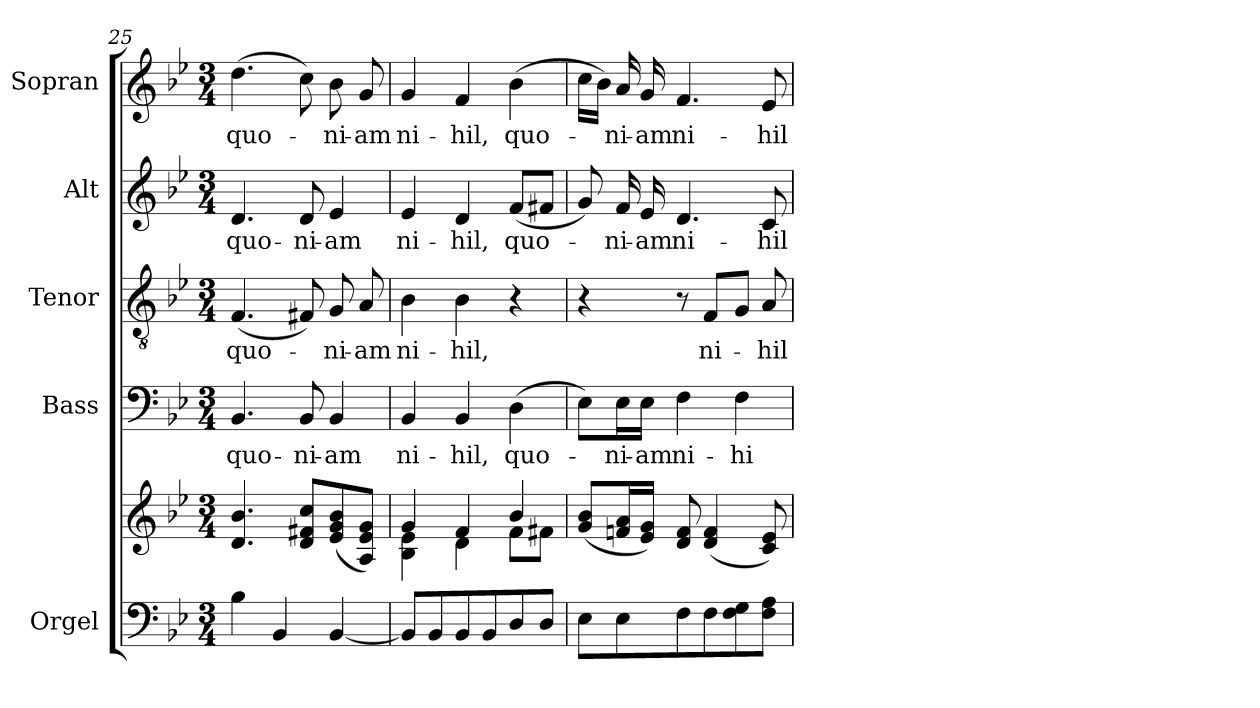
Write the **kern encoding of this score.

**kern	**kern	**kern	**text	**kern	**text	**kern	**text	**kern	**text
*part5	*part5	*part4	*part4	*part3	*part3	*part2	*part2	*part1	*part1
*staff6	*staff5	*staff4	*staff4	*staff3	*staff3	*staff2	*staff2	*staff1	*staff1
*I"Orgel	*	*I"Bass	*	*I"Tenor	*	*I"Alt	*	*I"Sopran	*
*I'Org.	*	*I'B.	*	*I'T.	*	*I'A.	*	*I'S.	*
*clefF4	*clefG2	*clefF4	*	*clefGv2	*	*clefG2	*	*clefG2	*
*k[b-e-]	*k[b-e-]	*k[b-e-]	*	*k[b-e-]	*	*k[b-e-]	*	*k[b-e-]	*
*B-:	*B-:	*B-:	*	*B-:	*	*B-:	*	*B-:	*
*M3/4	*M3/4	*M3/4	*	*M3/4	*	*M3/4	*	*M3/4	*
=25	=25	=25	=25	=25	=25	=25	=25	=25	=25
!	!	!	!LO:LY:b	!	!LO:LY:b	!	!LO:LY:b	!	!LO:LY:b
4B-\	4.d/ 4.b-/	4.BB-/	quo-	(<4.F/	quo-	4.d/	quo-	(>4.dd\	quo-
4BB-/	.	.	.	.	.	.	.	.	.
!	!	!	!LO:LY:b	!	!	!	!LO:LY:b	!	!
.	8d/ 8f#X/ 8cc/L	8BB-/	-ni-	8F#X/)	.	8d/	-ni-	8cc\)	.
!	!	!	!LO:LY:b	!	!LO:LY:b	!	!LO:LY:b	!	!LO:LY:b
[4BB-/	(<8e-/ 8g/ 8b-/	4BB-/	-am	8G/	-ni-	4e-/	-am	8b-\	-ni-
!	!	!	!	!	!LO:LY:b	!	!	!	!LO:LY:b
.	8A/ 8e-/ 8g/J)	.	.	8A/	-am	.	.	8g/	-am
=26	=26	=26	=26	=26	=26	=26	=26	=26	=26
*	*^	*	*	*	*	*	*	*	*
!	!	!	!	!LO:LY:b	!	!LO:LY:b	!	!LO:LY:b	!	!LO:LY:b
8BB-/L]	4g/	4B-\ 4e-\	4BB-/	ni-	4B-\	ni-	4e-/	ni-	4g/	ni-
8BB-/	.	.	.	.	.	.	.	.	.	.
!	!	!	!	!LO:LY:b	!	!LO:LY:b	!	!LO:LY:b	!	!LO:LY:b
8BB-/	4f/	4d\	4BB-/	-hil,	4B-\	-hil,	4d/	-hil,	4f/	-hil,
8BB-/	.	.	.	.	.	.	.	.	.	.
!	!	!	!	!LO:LY:b	!	!	!	!LO:LY:b	!	!LO:LY:b
8D/	4b-/	8f\L	(>4D\	quo-	4r	.	(<8f/L	quo-	(>4b-\	quo-
8D/J	.	8f#X\J	.	.	.	.	8f#X/J	.	.	.
*	*v	*v	*	*	*	*	*	*	*	*
=27	=27	=27	=27	=27	=27	=27	=27	=27	=27
8E-\L	(<8g/ 8b-/L	8E-\L)	.	4r	.	8g/)	.	16cc\LL	.
.	.	.	.	.	.	.	.	16b-\JJ)	.
!	!	!	!LO:LY:b	!	!	!	!LO:LY:b	!	!LO:LY:b
8E-\	16fn/ 16a/L	16E-\L	-ni-	.	.	16f/	-ni-	16a/	-ni-
!	!	!	!LO:LY:b	!	!	!	!LO:LY:b	!	!LO:LY:b
.	16e-/ 16g/JJ)	16E-\JJ	-am	.	.	16e-/	-am	16g/	-am
!	!	!	!LO:LY:b	!	!	!	!LO:LY:b	!	!LO:LY:b
8F\	8d/ 8f/	4F\	ni-	8r	.	4.d/	ni-	4.f/	ni-
!	!	!	!	!	!LO:LY:b	!	!	!	!
8F\	(<4d/ 4f/	.	.	8F/L	ni-	.	.	.	.
!	!	!	!LO:LY:b	!	!	!	!	!	!
8F\ 8G\	.	4F\	-hi	8G/J	.	.	.	.	.
!	!	!	!	!	!LO:LY:b	!	!LO:LY:b	!	!LO:LY:b
8F\ 8A\J	8c/ 8e-/)	.	.	8A/	-hil	8c/	-hil	8e-/	-hil
=	=	=	=	=	=	=	=	=	=
*-	*-	*-	*-	*-	*-	*-	*-	*-	*-
